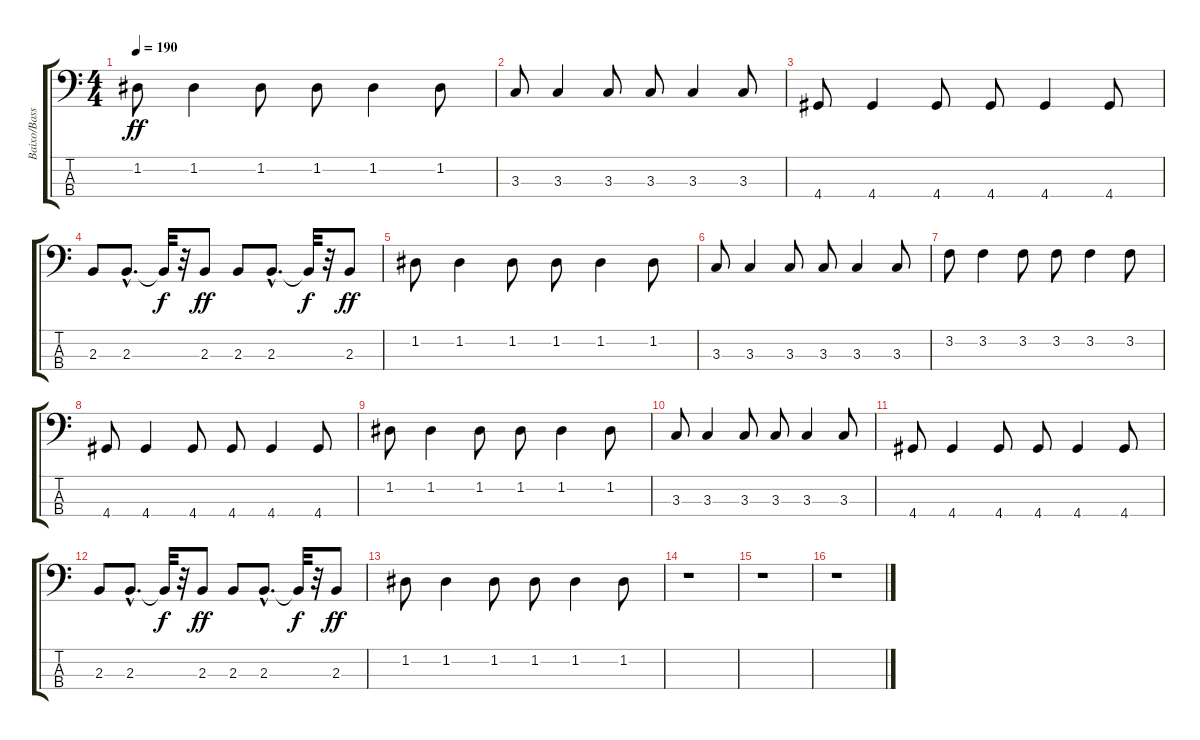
\track ("Baixo/Bass" "Baixo/Bass") {instrument slapbass1}
\staff {score tabs}
\tuning (G2 D2 A1 E1) {hide}
\ts (4 4)
\tempo 190
\clef f4
\ks c
1.2.8{dy ff} 1.2.4 1.2.8 1.2.8 1.2.4 1.2.8 |
3.3.8 3.3.4 3.3.8 3.3.8 3.3.4 3.3.8 |
4.4.8 4.4.4 4.4.8 4.4.8 4.4.4 4.4.8 |
2.3.8 2.3{hac}.8{d} 2.3{t}.32{dy f} r.32 2.3.8{dy ff} 2.3.8 2.3{hac}.8{d} 2.3{t}.32{dy f} r.32 2.3.8{dy ff} |
1.2.8 1.2.4 1.2.8 1.2.8 1.2.4 1.2.8 |
3.3.8 3.3.4 3.3.8 3.3.8 3.3.4 3.3.8 |
3.2.8 3.2.4 3.2.8 3.2.8 3.2.4 3.2.8 |
4.4.8 4.4.4 4.4.8 4.4.8 4.4.4 4.4.8 |
1.2.8 1.2.4 1.2.8 1.2.8 1.2.4 1.2.8 |
3.3.8 3.3.4 3.3.8 3.3.8 3.3.4 3.3.8 |
4.4.8 4.4.4 4.4.8 4.4.8 4.4.4 4.4.8 |
2.3.8 2.3{hac}.8{d} 2.3{t}.32{dy f} r.32 2.3.8{dy ff} 2.3.8 2.3{hac}.8{d} 2.3{t}.32{dy f} r.32 2.3.8{dy ff} |
1.2.8 1.2.4 1.2.8 1.2.8 1.2.4 1.2.8 |
r.1 |
r.1 |
r.1
